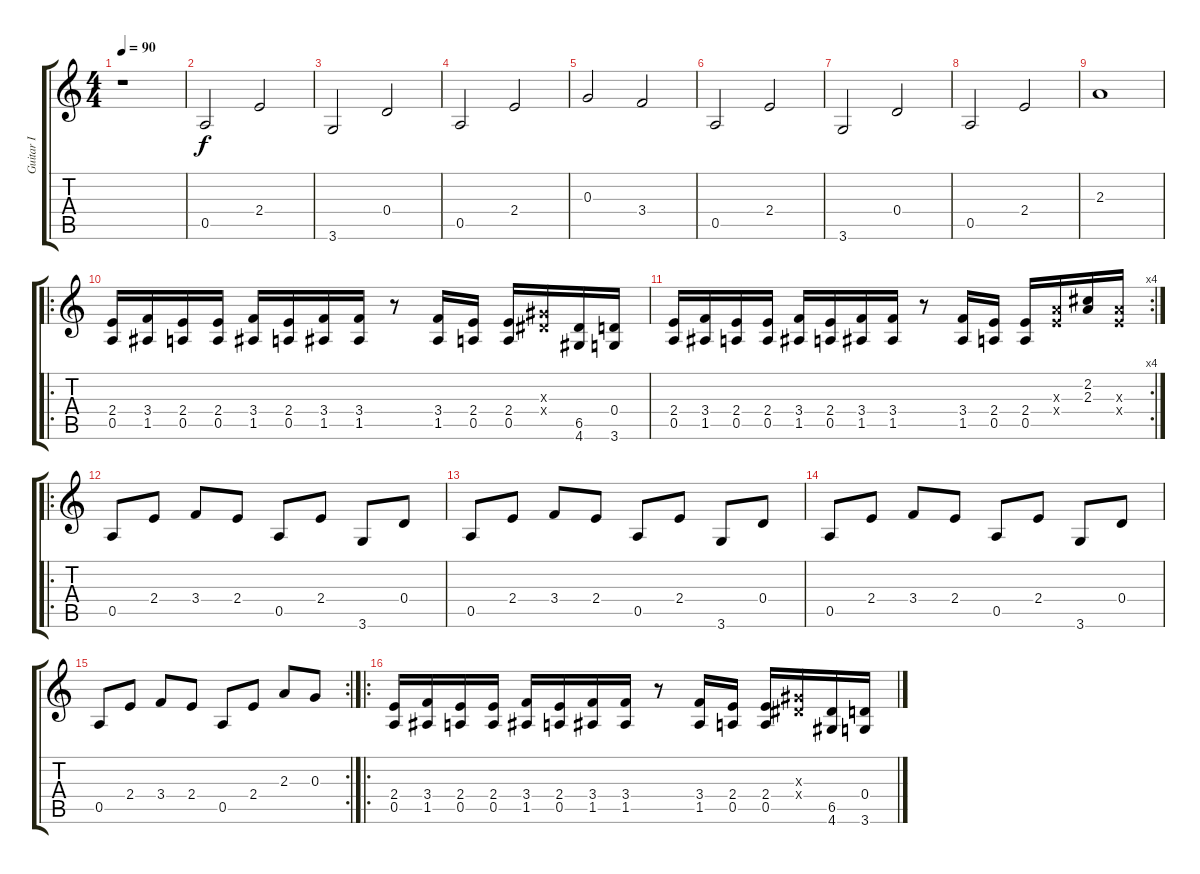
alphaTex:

\track ("Guitar I" "Guitar I") {instrument overdrivenguitar}
\staff {score tabs}
\tuning (E4 B3 G3 D3 A2 E2) {hide}
\ts (4 4)
\tempo 90
\clef g2
\ks c
r.1{dy f instrument overdrivenguitar} |
0.5.2{volume 10} 2.4.2 |
3.6.2 0.4.2 |
0.5.2 2.4.2 |
0.3.2 3.4.2 |
0.5.2 2.4.2 |
3.6.2 0.4.2 |
0.5.2 2.4.2 |
2.3.1 |
\ro
(2.4 0.5).16 (3.4 1.5).16 (2.4 0.5).16 (2.4 0.5).16 (3.4 1.5).16 (2.4 0.5).16 (3.4 1.5).16 (3.4 1.5).16 r.8 (3.4 1.5).16 (2.4 0.5).16 (2.4 0.5).16 (1.3{x} 1.4{x}).16 (6.5 4.6).16 (0.4 3.6).16 |
\rc 4
(2.4 0.5).16 (3.4 1.5).16 (2.4 0.5).16 (2.4 0.5).16 (3.4 1.5).16 (2.4 0.5).16 (3.4 1.5).16 (3.4 1.5).16 r.8 (3.4 1.5).16 (2.4 0.5).16 (2.4 0.5).16 (2.3{x} 2.4{x}).16 (2.2 2.3).16 (2.3{x} 2.4{x}).16 |
\ro
0.5.8{instrument fx7echoes} 2.4.8 3.4.8 2.4.8 0.5.8 2.4.8 3.6.8 0.4.8 |
0.5.8 2.4.8 3.4.8 2.4.8 0.5.8 2.4.8 3.6.8 0.4.8 |
0.5.8 2.4.8 3.4.8 2.4.8 0.5.8 2.4.8 3.6.8 0.4.8 |
\rc 2
0.5.8 2.4.8 3.4.8 2.4.8 0.5.8 2.4.8 2.3.8 0.3.8 |
\ro
(2.4 0.5).16{instrument overdrivenguitar} (3.4 1.5).16 (2.4 0.5).16 (2.4 0.5).16 (3.4 1.5).16 (2.4 0.5).16 (3.4 1.5).16 (3.4 1.5).16 r.8 (3.4 1.5).16 (2.4 0.5).16 (2.4 0.5).16 (1.3{x} 1.4{x}).16 (6.5 4.6).16 (0.4 3.6).16
